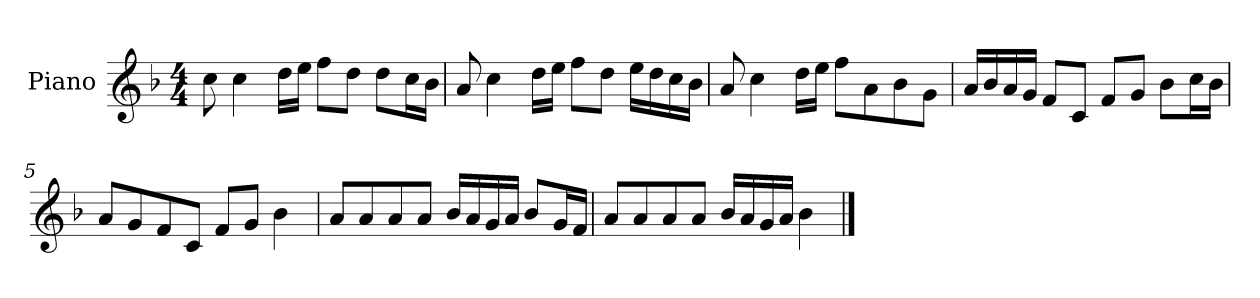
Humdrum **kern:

**kern
*part1
*staff1
*I"Piano
*I'P-no
*clefG2
*k[b-]
*M4/4
*MM90
=1
8cc\
4cc\
16dd\LL
16ee\JJ
8ff\L
8dd\J
8dd\L
16cc\L
16b-\JJ
=2
8a/
4cc\
16dd\LL
16ee\JJ
8ff\L
8dd\J
16ee\LL
16dd\
16cc\
16b-\JJ
=3
8a/
4cc\
16dd\LL
16ee\JJ
8ff\L
8a\
8b-\
8g\J
=4
16a/LL
16b-/
16a/
16g/JJ
8f/L
8c/J
8f/L
8g/J
8b-\L
16cc\L
16b-\JJ
!!LO:LB:g=z
=5
8a/L
8g/
8f/
8c/J
8f/L
8g/J
4b-\
=6
8a/L
8a/
8a/
8a/J
16b-/LL
16a/
16g/
16a/JJ
8b-/L
16g/L
16f/JJ
=7
8a/L
8a/
8a/
8a/J
16b-/LL
16a/
16g/
16a/JJ
4b-\
==
*-
